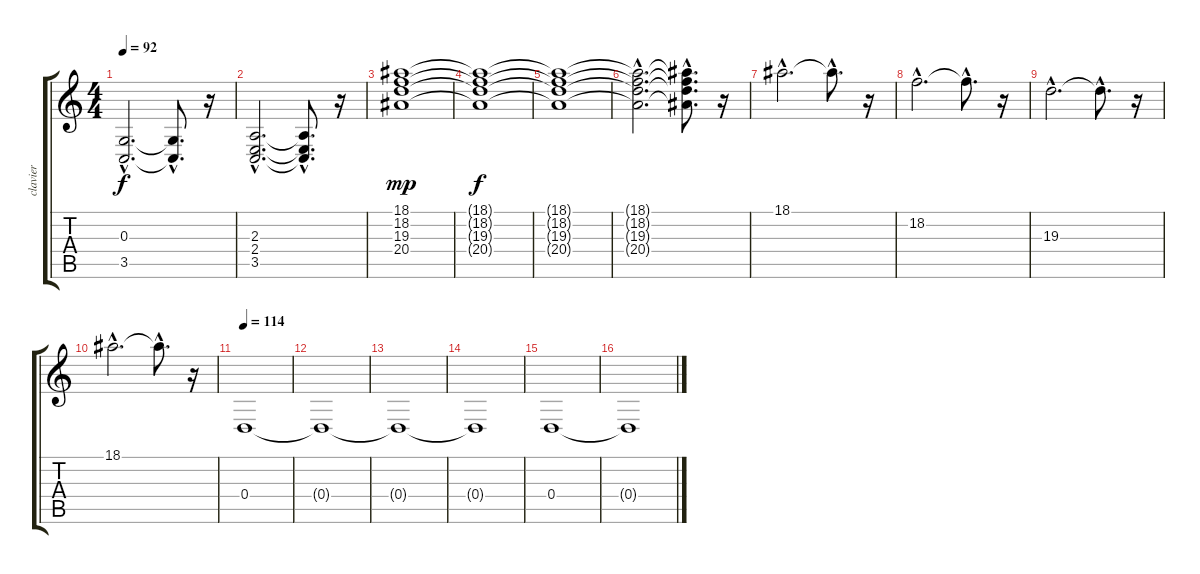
\track ("clavier" "clavier") {instrument synthstrings1}
\staff {score tabs}
\tuning (E4 B3 G3 D3 A2 E2) {hide}
\ts (4 4)
\tempo 92
\clef g2
\ks c
(0.3{hac} 3.5{hac}).2{d dy f} (0.3{hac t} 3.5{hac t}).8{d} r.16 |
(2.3{hac} 2.4{hac} 3.5{hac}).2{d} (2.3{hac t} 2.4{hac t} 3.5{hac t}).8{d} r.16 |
(18.1 18.2 19.3 20.4).1{dy mp} |
(18.1{t} 18.2{t} 19.3{t} 20.4{t}).1{dy f} |
(18.1{t} 18.2{t} 19.3{t} 20.4{t}).1 |
(18.1{hac t} 18.2{hac t} 19.3{hac t} 20.4{hac t}).2{d} (18.1{hac t} 18.2{hac t} 19.3{hac t} 20.4{hac t}).8{d} r.16 |
18.1{hac}.2{d} 18.1{hac t}.8{d} r.16 |
18.2{hac}.2{d} 18.2{hac t}.8{d} r.16 |
19.3{hac}.2{d} 19.3{hac t}.8{d} r.16 |
18.1{hac}.2{d} 18.1{hac t}.8{d} r.16 |
\tempo 114
0.4.1 |
0.4{t}.1 |
0.4{t}.1 |
0.4{t}.1 |
0.4.1 |
0.4{t}.1
